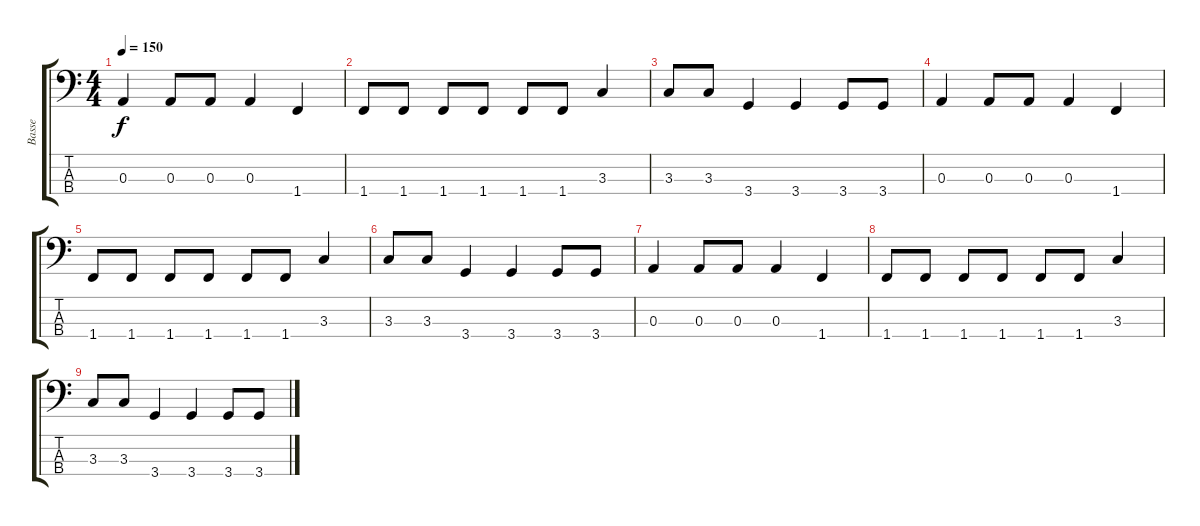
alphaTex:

\track ("Basse" "Basse") {instrument electricbassfinger}
\staff {score tabs}
\tuning (G2 D2 A1 E1) {hide}
\ts (4 4)
\tempo 150
\clef f4
\ks c
0.3.4{dy f} 0.3.8 0.3.8 0.3.4 1.4.4 |
1.4.8 1.4.8 1.4.8 1.4.8 1.4.8 1.4.8 3.3.4 |
3.3.8 3.3.8 3.4.4 3.4.4 3.4.8 3.4.8 |
0.3.4 0.3.8 0.3.8 0.3.4 1.4.4 |
1.4.8 1.4.8 1.4.8 1.4.8 1.4.8 1.4.8 3.3.4 |
3.3.8 3.3.8 3.4.4 3.4.4 3.4.8 3.4.8 |
0.3.4 0.3.8 0.3.8 0.3.4 1.4.4 |
1.4.8 1.4.8 1.4.8 1.4.8 1.4.8 1.4.8 3.3.4 |
3.3.8 3.3.8 3.4.4 3.4.4 3.4.8 3.4.8
